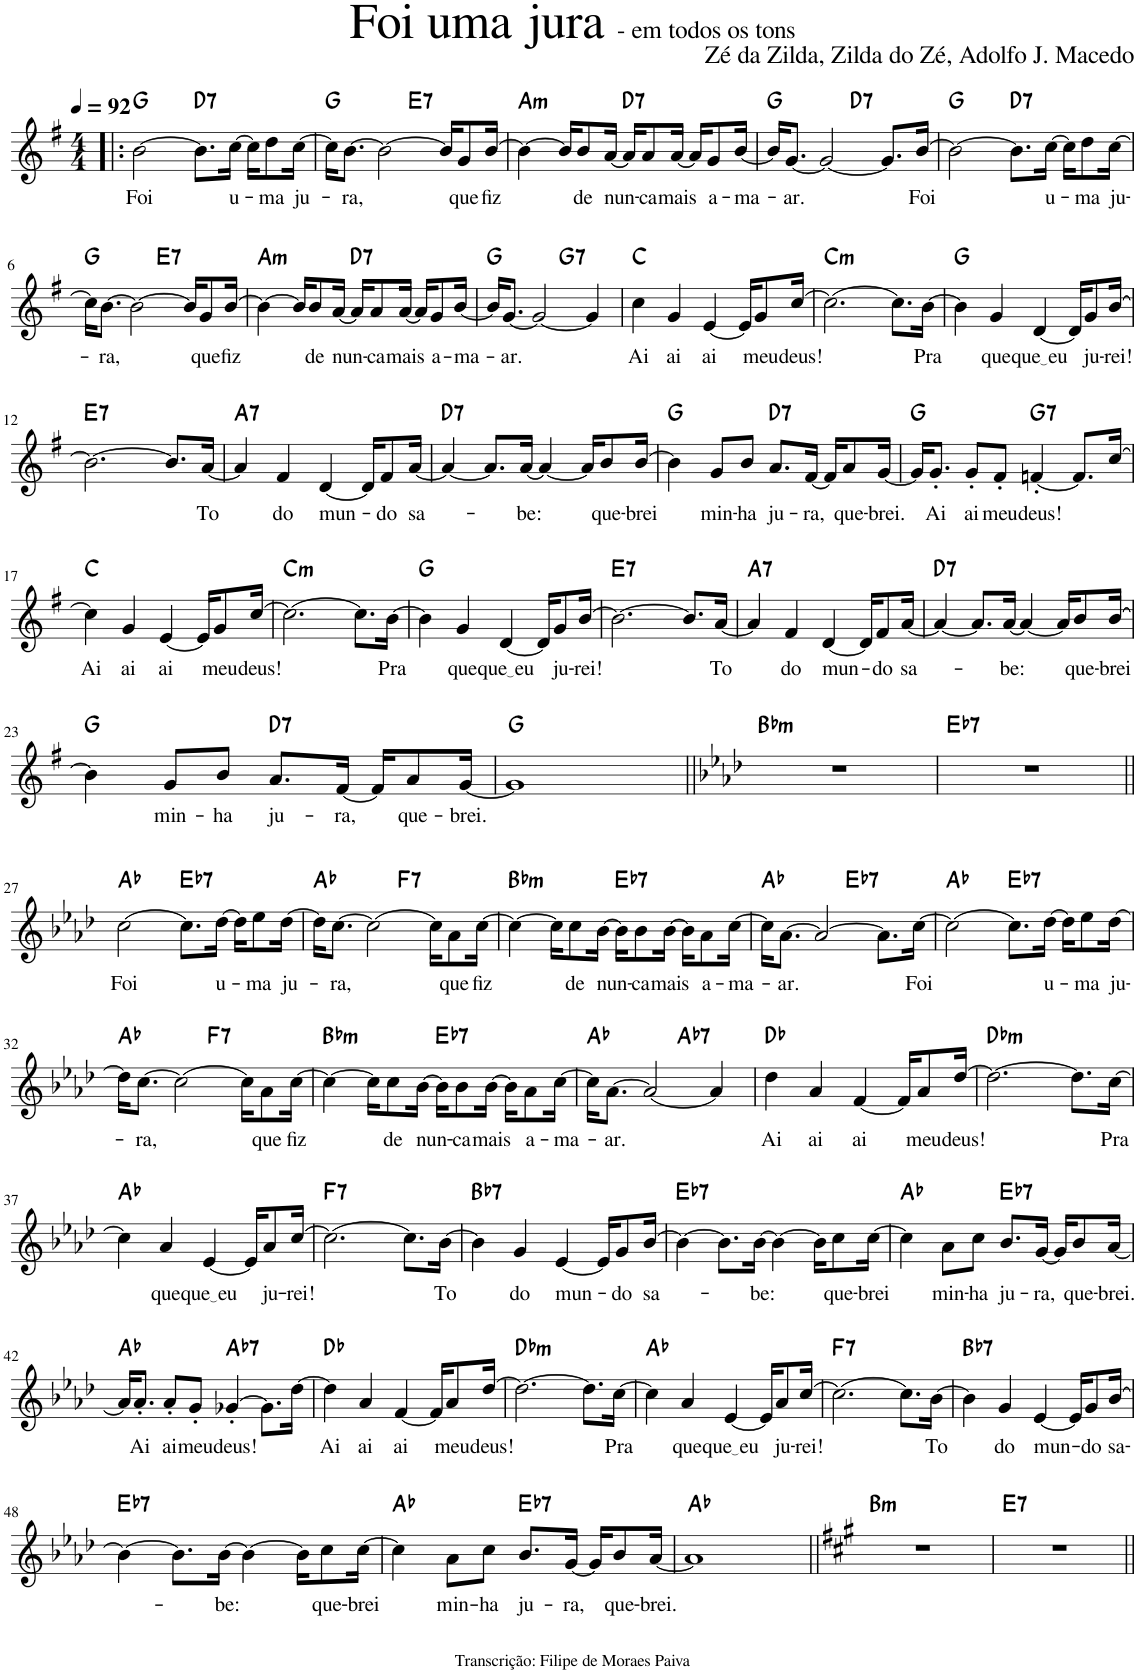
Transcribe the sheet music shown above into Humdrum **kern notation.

**kern	**text	**harte
*part1	*part1	*part1
*staff1	*staff1	*
*I"Melodia	*	*
*clefG2	*	*
*k[f#]	*	*
*M4/4	*	*
*MM92	*	*
=1!|:	=1!|:	=1!|:
!	!LO:LY:b	!
[2b\	Foi	G:maj
!	!	!LO:H:kt=7
8.b\L]	.	D:7
!	!LO:LY:b	!
[16cc\Jk	u-	.
16cc\KL]	.	.
!	!LO:LY:b	!
8dd\	-ma	.
!	!LO:LY:b	!
[16cc\Jk	ju-	.
=2	=2	=2
*^	*	*
16cc\KL]	2ryy	.	G:maj
!	!	!LO:LY:b	!
[8.b\J	.	-ra,	.
2b\_	.	.	.
!	!	!	!LO:H:kt=7
.	2ryy	.	E:7
16b/KL]	.	.	.
!	!	!LO:LY:b	!
8g/	.	que	.
!	!	!LO:LY:b	!
[16b/Jk	.	fiz	.
=3	=3	=3	=3
!	!	!	!LO:H:kt=m
*v	*v	*	*
4b\_	.	A:min
16b/KL]	.	.
!	!LO:LY:b	!
8b/	de	.
!	!LO:LY:b	!
[16a/Jk	nun-	.
!	!	!LO:H:kt=7
16a/KL]	.	D:7
!	!LO:LY:b	!
8a/	-ca	.
!	!LO:LY:b	!
[16a/Jk	mais	.
16a/KL]	.	.
!	!LO:LY:b	!
8g/	a-	.
!	!LO:LY:b	!
[16b/Jk	-ma-	.
=4	=4	=4
*^	*	*
16b/KL]	2ryy	.	G:maj
!	!	!LO:LY:b	!
[8.g/J	.	-ar.	.
2g/_	.	.	.
!	!	!	!LO:H:kt=7
.	2ryy	.	D:7
8.g/L]	.	.	.
!	!	!LO:LY:b	!
[16b/Jk	.	Foi	.
*v	*v	*	*
=5	=5	=5
2b\_	.	G:maj
!	!	!LO:H:kt=7
8.b\L]	.	D:7
!	!LO:LY:b	!
[16cc\Jk	u-	.
16cc\KL]	.	.
!	!LO:LY:b	!
8dd\	-ma	.
!	!LO:LY:b	!
[16cc\Jk	ju-	.
!!LO:LB:g=z
=6	=6	=6
*^	*	*
16cc\KL]	2ryy	.	G:maj
!	!	!LO:LY:b	!
[8.b\J	.	-ra,	.
2b\_	.	.	.
!	!	!	!LO:H:kt=7
.	2ryy	.	E:7
16b/KL]	.	.	.
!	!	!LO:LY:b	!
8g/	.	que	.
!	!	!LO:LY:b	!
[16b/Jk	.	fiz	.
=7	=7	=7	=7
!	!	!	!LO:H:kt=m
*v	*v	*	*
4b\_	.	A:min
16b/KL]	.	.
!	!LO:LY:b	!
8b/	de	.
!	!LO:LY:b	!
[16a/Jk	nun-	.
!	!	!LO:H:kt=7
16a/KL]	.	D:7
!	!LO:LY:b	!
8a/	-ca	.
!	!LO:LY:b	!
[16a/Jk	mais	.
16a/KL]	.	.
!	!LO:LY:b	!
8g/	a-	.
!	!LO:LY:b	!
[16b/Jk	-ma-	.
=8	=8	=8
*^	*	*
16b/KL]	2ryy	.	G:maj
!	!	!LO:LY:b	!
[8.g/J	.	-ar.	.
2g/_	.	.	.
!	!	!	!LO:H:kt=7
.	2ryy	.	G:7
4g/]	.	.	.
=9	=9	=9	=9
!	!	!LO:LY:b	!
*v	*v	*	*
4cc\	Ai	C:maj
!	!LO:LY:b	!
4g/	ai	.
!	!LO:LY:b	!
[4e/	ai	.
16e/KL]	.	.
!	!LO:LY:b	!
8g/	meu	.
!	!LO:LY:b	!
[16cc/Jk	deus!	.
=10	=10	=10
!	!	!LO:H:kt=m
2.cc\_	.	C:min
8.cc\L]	.	.
!	!LO:LY:b	!
[16b\Jk	Pra	.
=11	=11	=11
4b\]	.	G:maj
!	!LO:LY:b	!
4g/	que	.
!	!LO:LY:b	!
[4d/	que eu	.
16d/KL]	.	.
!	!LO:LY:b	!
8g/	ju-	.
!	!LO:LY:b	!
[16b/Jk	-rei!	.
!!LO:LB:g=z
=12	=12	=12
!	!	!LO:H:kt=7
2.b\_	.	E:7
8.b/L]	.	.
!	!LO:LY:b	!
[16a/Jk	To	.
=13	=13	=13
!	!	!LO:H:kt=7
4a/]	.	A:7
!	!LO:LY:b	!
4f#/	do	.
!	!LO:LY:b	!
[4d/	mun-	.
16d/KL]	.	.
!	!LO:LY:b	!
8f#/	-do	.
!	!LO:LY:b	!
[16a/Jk	sa-	.
=14	=14	=14
!	!	!LO:H:kt=7
4a/_	.	D:7
8.a/L]	.	.
!	!LO:LY:b	!
[16a/Jk	-be:	.
4a/_	.	.
16a/KL]	.	.
!	!LO:LY:b	!
8b/	que-	.
!	!LO:LY:b	!
[16b/Jk	-brei	.
=15	=15	=15
4b\]	.	G:maj
!	!LO:LY:b	!
8g/L	min-	.
!	!LO:LY:b	!
8b/J	-ha	.
!	!LO:LY:b	!LO:H:kt=7
8.a/L	ju-	D:7
!	!LO:LY:b	!
[16f#/Jk	-ra,	.
16f#/KL]	.	.
!	!LO:LY:b	!
8a/	que-	.
!	!LO:LY:b	!
[16g/Jk	-brei.	.
=16	=16	=16
16g/KL]	.	G:maj
!	!LO:LY:b	!
8.g'/J	Ai	.
!	!LO:LY:b	!
8g'/L	ai	.
!	!LO:LY:b	!
8f#'/J	meu	.
!	!LO:LY:b	!LO:H:kt=7
[4fn'/	deus!	G:7
8.f/L]	.	.
[16cc/Jk	.	.
!!LO:LB:g=z
=17	=17	=17
!	!LO:LY:b	!
4cc\]	Ai	C:maj
!	!LO:LY:b	!
4g/	ai	.
!	!LO:LY:b	!
[4e/	ai	.
16e/KL]	.	.
!	!LO:LY:b	!
8g/	meu	.
!	!LO:LY:b	!
[16cc/Jk	deus!	.
=18	=18	=18
!	!	!LO:H:kt=m
2.cc\_	.	C:min
8.cc\L]	.	.
!	!LO:LY:b	!
[16b\Jk	Pra	.
=19	=19	=19
4b\]	.	G:maj
!	!LO:LY:b	!
4g/	que	.
!	!LO:LY:b	!
[4d/	que eu	.
16d/KL]	.	.
!	!LO:LY:b	!
8g/	ju-	.
!	!LO:LY:b	!
[16b/Jk	-rei!	.
=20	=20	=20
!	!	!LO:H:kt=7
2.b\_	.	E:7
8.b/L]	.	.
!	!LO:LY:b	!
[16a/Jk	To	.
=21	=21	=21
!	!	!LO:H:kt=7
4a/]	.	A:7
!	!LO:LY:b	!
4f#/	do	.
!	!LO:LY:b	!
[4d/	mun-	.
16d/KL]	.	.
!	!LO:LY:b	!
8f#/	-do	.
!	!LO:LY:b	!
[16a/Jk	sa-	.
=22	=22	=22
!	!	!LO:H:kt=7
4a/_	.	D:7
8.a/L]	.	.
!	!LO:LY:b	!
[16a/Jk	-be:	.
4a/_	.	.
16a/KL]	.	.
!	!LO:LY:b	!
8b/	que-	.
!	!LO:LY:b	!
[16b/Jk	-brei	.
!!LO:LB:g=z
=23	=23	=23
4b\]	.	G:maj
!	!LO:LY:b	!
8g/L	min-	.
!	!LO:LY:b	!
8b/J	-ha	.
!	!LO:LY:b	!LO:H:kt=7
8.a/L	ju-	D:7
!	!LO:LY:b	!
[16f#/Jk	-ra,	.
16f#/KL]	.	.
!	!LO:LY:b	!
8a/	que-	.
!	!LO:LY:b	!
[16g/Jk	-brei.	.
=24	=24	=24
1g]	.	G:maj
=25||	=25||	=25||
*k[b-e-a-d-]	*	*
!	!	!LO:H:kt=m
1r	.	Bb:min
=26	=26	=26
!	!	!LO:H:kt=7
1r	.	Eb:7
!!LO:LB:g=z
=27||	=27||	=27||
!	!LO:LY:b	!
[2cc\	Foi	Ab:maj
!	!	!LO:H:kt=7
8.cc\L]	.	Eb:7
!	!LO:LY:b	!
[16dd-\Jk	u-	.
16dd-\KL]	.	.
!	!LO:LY:b	!
8ee-\	-ma	.
!	!LO:LY:b	!
[16dd-\Jk	ju-	.
=28	=28	=28
*^	*	*
16dd-\KL]	2ryy	.	Ab:maj
!	!	!LO:LY:b	!
[8.cc\J	.	-ra,	.
2cc\_	.	.	.
!	!	!	!LO:H:kt=7
.	2ryy	.	F:7
16cc\KL]	.	.	.
!	!	!LO:LY:b	!
8a-\	.	que	.
!	!	!LO:LY:b	!
[16cc\Jk	.	fiz	.
=29	=29	=29	=29
!	!	!	!LO:H:kt=m
*v	*v	*	*
4cc\_	.	Bb:min
16cc\KL]	.	.
!	!LO:LY:b	!
8cc\	de	.
!	!LO:LY:b	!
[16b-\Jk	nun-	.
!	!	!LO:H:kt=7
16b-\KL]	.	Eb:7
!	!LO:LY:b	!
8b-\	-ca	.
!	!LO:LY:b	!
[16b-\Jk	mais	.
16b-\KL]	.	.
!	!LO:LY:b	!
8a-\	a-	.
!	!LO:LY:b	!
[16cc\Jk	-ma-	.
=30	=30	=30
*^	*	*
16cc\KL]	2ryy	.	Ab:maj
!	!	!LO:LY:b	!
[8.a-\J	.	-ar.	.
2a-/_	.	.	.
!	!	!	!LO:H:kt=7
.	2ryy	.	Eb:7
8.a-\L]	.	.	.
!	!	!LO:LY:b	!
[16cc\Jk	.	Foi	.
*v	*v	*	*
=31	=31	=31
2cc\_	.	Ab:maj
!	!	!LO:H:kt=7
8.cc\L]	.	Eb:7
!	!LO:LY:b	!
[16dd-\Jk	u-	.
16dd-\KL]	.	.
!	!LO:LY:b	!
8ee-\	-ma	.
!	!LO:LY:b	!
[16dd-\Jk	ju-	.
!!LO:LB:g=z
=32	=32	=32
*^	*	*
16dd-\KL]	2ryy	.	Ab:maj
!	!	!LO:LY:b	!
[8.cc\J	.	-ra,	.
2cc\_	.	.	.
!	!	!	!LO:H:kt=7
.	2ryy	.	F:7
16cc\KL]	.	.	.
!	!	!LO:LY:b	!
8a-\	.	que	.
!	!	!LO:LY:b	!
[16cc\Jk	.	fiz	.
=33	=33	=33	=33
!	!	!	!LO:H:kt=m
*v	*v	*	*
4cc\_	.	Bb:min
16cc\KL]	.	.
!	!LO:LY:b	!
8cc\	de	.
!	!LO:LY:b	!
[16b-\Jk	nun-	.
!	!	!LO:H:kt=7
16b-\KL]	.	Eb:7
!	!LO:LY:b	!
8b-\	-ca	.
!	!LO:LY:b	!
[16b-\Jk	mais	.
16b-\KL]	.	.
!	!LO:LY:b	!
8a-\	a-	.
!	!LO:LY:b	!
[16cc\Jk	-ma-	.
=34	=34	=34
*^	*	*
16cc\KL]	2ryy	.	Ab:maj
!	!	!LO:LY:b	!
[8.a-\J	.	-ar.	.
2a-/_	.	.	.
!	!	!	!LO:H:kt=7
.	2ryy	.	Ab:7
4a-/]	.	.	.
=35	=35	=35	=35
!	!	!LO:LY:b	!
*v	*v	*	*
4dd-\	Ai	Db:maj
!	!LO:LY:b	!
4a-/	ai	.
!	!LO:LY:b	!
[4f/	ai	.
16f/KL]	.	.
!	!LO:LY:b	!
8a-/	meu	.
!	!LO:LY:b	!
[16dd-/Jk	deus!	.
=36	=36	=36
!	!	!LO:H:kt=m
2.dd-\_	.	Db:min
8.dd-\L]	.	.
!	!LO:LY:b	!
[16cc\Jk	Pra	.
!!LO:LB:g=z
=37	=37	=37
4cc\]	.	Ab:maj
!	!LO:LY:b	!
4a-/	que	.
!	!LO:LY:b	!
[4e-/	que eu	.
16e-/KL]	.	.
!	!LO:LY:b	!
8a-/	ju-	.
!	!LO:LY:b	!
[16cc/Jk	-rei!	.
=38	=38	=38
!	!	!LO:H:kt=7
2.cc\_	.	F:7
8.cc\L]	.	.
!	!LO:LY:b	!
[16b-\Jk	To	.
=39	=39	=39
!	!	!LO:H:kt=7
4b-\]	.	Bb:7
!	!LO:LY:b	!
4g/	do	.
!	!LO:LY:b	!
[4e-/	mun-	.
16e-/KL]	.	.
!	!LO:LY:b	!
8g/	-do	.
!	!LO:LY:b	!
[16b-/Jk	sa-	.
=40	=40	=40
!	!	!LO:H:kt=7
4b-\_	.	Eb:7
8.b-\L]	.	.
!	!LO:LY:b	!
[16b-\Jk	-be:	.
4b-\_	.	.
16b-\KL]	.	.
!	!LO:LY:b	!
8cc\	que-	.
!	!LO:LY:b	!
[16cc\Jk	-brei	.
=41	=41	=41
4cc\]	.	Ab:maj
!	!LO:LY:b	!
8a-\L	min-	.
!	!LO:LY:b	!
8cc\J	-ha	.
!	!LO:LY:b	!LO:H:kt=7
8.b-/L	ju-	Eb:7
!	!LO:LY:b	!
[16g/Jk	-ra,	.
16g/KL]	.	.
!	!LO:LY:b	!
8b-/	que-	.
!	!LO:LY:b	!
[16a-/Jk	-brei.	.
!!LO:LB:g=z
=42	=42	=42
16a-/KL]	.	Ab:maj
!	!LO:LY:b	!
8.a-'/J	Ai	.
!	!LO:LY:b	!
8a-'/L	ai	.
!	!LO:LY:b	!
8g'/J	meu	.
!	!LO:LY:b	!LO:H:kt=7
[4g-X'/	deus!	Ab:7
8.g-\L]	.	.
[16dd-\Jk	.	.
=43	=43	=43
!	!LO:LY:b	!
4dd-\]	Ai	Db:maj
!	!LO:LY:b	!
4a-/	ai	.
!	!LO:LY:b	!
[4f/	ai	.
16f/KL]	.	.
!	!LO:LY:b	!
8a-/	meu	.
!	!LO:LY:b	!
[16dd-/Jk	deus!	.
=44	=44	=44
!	!	!LO:H:kt=m
2.dd-\_	.	Db:min
8.dd-\L]	.	.
!	!LO:LY:b	!
[16cc\Jk	Pra	.
=45	=45	=45
4cc\]	.	Ab:maj
!	!LO:LY:b	!
4a-/	que	.
!	!LO:LY:b	!
[4e-/	que eu	.
16e-/KL]	.	.
!	!LO:LY:b	!
8a-/	ju-	.
!	!LO:LY:b	!
[16cc/Jk	-rei!	.
=46	=46	=46
!	!	!LO:H:kt=7
2.cc\_	.	F:7
8.cc\L]	.	.
!	!LO:LY:b	!
[16b-\Jk	To	.
=47	=47	=47
!	!	!LO:H:kt=7
4b-\]	.	Bb:7
!	!LO:LY:b	!
4g/	do	.
!	!LO:LY:b	!
[4e-/	mun-	.
16e-/KL]	.	.
!	!LO:LY:b	!
8g/	-do	.
!	!LO:LY:b	!
[16b-/Jk	sa-	.
!!LO:LB:g=z
=48	=48	=48
!	!	!LO:H:kt=7
4b-\_	.	Eb:7
8.b-\L]	.	.
!	!LO:LY:b	!
[16b-\Jk	-be:	.
4b-\_	.	.
16b-\KL]	.	.
!	!LO:LY:b	!
8cc\	que-	.
!	!LO:LY:b	!
[16cc\Jk	-brei	.
=49	=49	=49
4cc\]	.	Ab:maj
!	!LO:LY:b	!
8a-\L	min-	.
!	!LO:LY:b	!
8cc\J	-ha	.
!	!LO:LY:b	!LO:H:kt=7
8.b-/L	ju-	Eb:7
!	!LO:LY:b	!
[16g/Jk	-ra,	.
16g/KL]	.	.
!	!LO:LY:b	!
8b-/	que-	.
!	!LO:LY:b	!
[16a-/Jk	-brei.	.
=50	=50	=50
1a-]	.	Ab:maj
=51||	=51||	=51||
*k[f#c#g#]	*	*
!	!	!LO:H:kt=m
1r	.	B:min
=52	=52	=52
!	!	!LO:H:kt=7
1r	.	E:7
=||	=||	=||
*-	*-	*-
